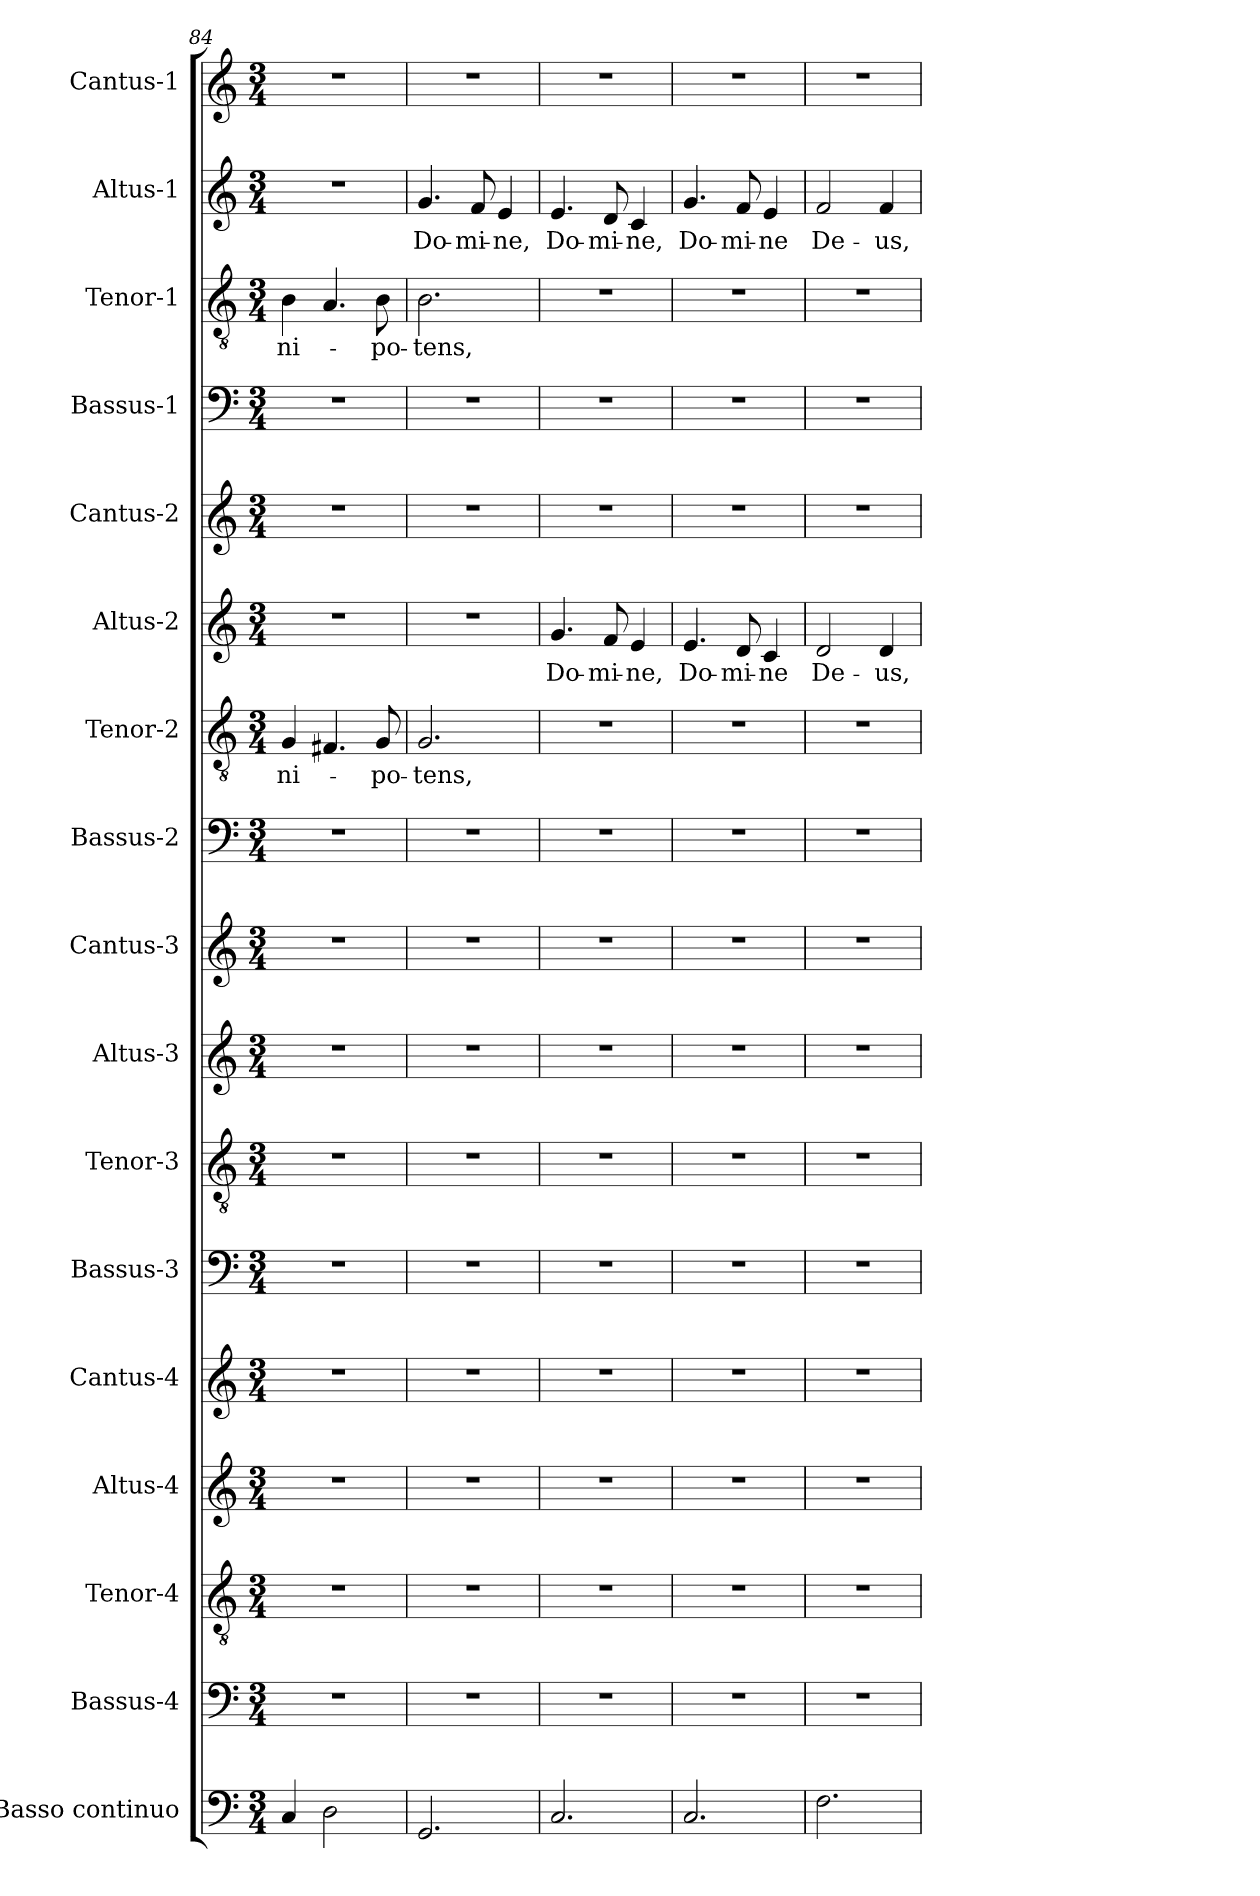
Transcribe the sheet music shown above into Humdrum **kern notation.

**kern	**kern	**kern	**kern	**kern	**kern	**kern	**kern	**kern	**kern	**kern	**text	**kern	**text	**kern	**kern	**kern	**text	**kern	**text	**kern
*part17	*part16	*part15	*part14	*part13	*part12	*part11	*part10	*part9	*part8	*part7	*part7	*part6	*part6	*part5	*part4	*part3	*part3	*part2	*part2	*part1
*staff17	*staff16	*staff15	*staff14	*staff13	*staff12	*staff11	*staff10	*staff9	*staff8	*staff7	*staff7	*staff6	*staff6	*staff5	*staff4	*staff3	*staff3	*staff2	*staff2	*staff1
*I"Basso continuo	*I"Bassus-4	*I"Tenor-4	*I"Altus-4	*I"Cantus-4	*I"Bassus-3	*I"Tenor-3	*I"Altus-3	*I"Cantus-3	*I"Bassus-2	*I"Tenor-2	*	*I"Altus-2	*	*I"Cantus-2	*I"Bassus-1	*I"Tenor-1	*	*I"Altus-1	*	*I"Cantus-1
*I'BC2	*I'B4	*I'T4	*I'A4	*I'C4	*I'B3	*I'T3	*I'A3	*I'C3	*I'B2	*I'T2	*	*I'A-2	*	*I'C2	*I'B1	*I'T1	*	*I'A1	*	*I'C1
*clefF4	*clefF4	*clefGv2	*clefG2	*clefG2	*clefF4	*clefGv2	*clefG2	*clefG2	*clefF4	*clefGv2	*	*clefG2	*	*clefG2	*clefF4	*clefGv2	*	*clefG2	*	*clefG2
*k[]	*k[]	*k[]	*k[]	*k[]	*k[]	*k[]	*k[]	*k[]	*k[]	*k[]	*	*k[]	*	*k[]	*k[]	*k[]	*	*k[]	*	*k[]
*C:	*C:	*C:	*C:	*C:	*C:	*C:	*C:	*C:	*C:	*C:	*	*C:	*	*C:	*C:	*C:	*	*C:	*	*C:
*M3/4	*M3/4	*M3/4	*M3/4	*M3/4	*M3/4	*M3/4	*M3/4	*M3/4	*M3/4	*M3/4	*	*M3/4	*	*M3/4	*M3/4	*M3/4	*	*M3/4	*	*M3/4
=84	=84	=84	=84	=84	=84	=84	=84	=84	=84	=84	=84	=84	=84	=84	=84	=84	=84	=84	=84	=84
!	!	!	!	!	!	!	!	!	!	!	!LO:LY:b	!	!	!	!	!	!LO:LY:b	!	!	!
4C/	2.r	2.r	2.r	2.r	2.r	2.r	2.r	2.r	2.r	4G/	-ni-	2.r	.	2.r	2.r	4B\	-ni-	2.r	.	2.r
2D\	.	.	.	.	.	.	.	.	.	4.F#X/	.	.	.	.	.	4.A/	.	.	.	.
!	!	!	!	!	!	!	!	!	!	!	!LO:LY:b	!	!	!	!	!	!LO:LY:b	!	!	!
.	.	.	.	.	.	.	.	.	.	8G/	-po-	.	.	.	.	8B\	-po-	.	.	.
!!LO:LB:g=z
=85	=85	=85	=85	=85	=85	=85	=85	=85	=85	=85	=85	=85	=85	=85	=85	=85	=85	=85	=85	=85
!	!	!	!	!	!	!	!	!	!	!	!LO:LY:b	!	!	!	!	!	!LO:LY:b	!	!LO:LY:b	!
2.GG/	2.r	2.r	2.r	2.r	2.r	2.r	2.r	2.r	2.r	2.G/	-tens,	2.r	.	2.r	2.r	2.B\	-tens,	4.g/	Do-	2.r
!	!	!	!	!	!	!	!	!	!	!	!	!	!	!	!	!	!	!	!LO:LY:b	!
.	.	.	.	.	.	.	.	.	.	.	.	.	.	.	.	.	.	8f/	-mi-	.
!	!	!	!	!	!	!	!	!	!	!	!	!	!	!	!	!	!	!	!LO:LY:b	!
.	.	.	.	.	.	.	.	.	.	.	.	.	.	.	.	.	.	4e/	-ne,	.
=86	=86	=86	=86	=86	=86	=86	=86	=86	=86	=86	=86	=86	=86	=86	=86	=86	=86	=86	=86	=86
!	!	!	!	!	!	!	!	!	!	!	!	!	!LO:LY:b	!	!	!	!	!	!LO:LY:b	!
2.C/	2.r	2.r	2.r	2.r	2.r	2.r	2.r	2.r	2.r	2.r	.	4.g/	Do-	2.r	2.r	2.r	.	4.e/	Do-	2.r
!	!	!	!	!	!	!	!	!	!	!	!	!	!LO:LY:b	!	!	!	!	!	!LO:LY:b	!
.	.	.	.	.	.	.	.	.	.	.	.	8f/	-mi-	.	.	.	.	8d/	-mi-	.
!	!	!	!	!	!	!	!	!	!	!	!	!	!LO:LY:b	!	!	!	!	!	!LO:LY:b	!
.	.	.	.	.	.	.	.	.	.	.	.	4e/	-ne,	.	.	.	.	4c/	-ne,	.
=87	=87	=87	=87	=87	=87	=87	=87	=87	=87	=87	=87	=87	=87	=87	=87	=87	=87	=87	=87	=87
!	!	!	!	!	!	!	!	!	!	!	!	!	!LO:LY:b	!	!	!	!	!	!LO:LY:b	!
2.C/	2.r	2.r	2.r	2.r	2.r	2.r	2.r	2.r	2.r	2.r	.	4.e/	Do-	2.r	2.r	2.r	.	4.g/	Do-	2.r
!	!	!	!	!	!	!	!	!	!	!	!	!	!LO:LY:b	!	!	!	!	!	!LO:LY:b	!
.	.	.	.	.	.	.	.	.	.	.	.	8d/	-mi-	.	.	.	.	8f/	-mi-	.
!	!	!	!	!	!	!	!	!	!	!	!	!	!LO:LY:b	!	!	!	!	!	!LO:LY:b	!
.	.	.	.	.	.	.	.	.	.	.	.	4c/	-ne	.	.	.	.	4e/	-ne	.
=88	=88	=88	=88	=88	=88	=88	=88	=88	=88	=88	=88	=88	=88	=88	=88	=88	=88	=88	=88	=88
!	!	!	!	!	!	!	!	!	!	!	!	!	!LO:LY:b	!	!	!	!	!	!LO:LY:b	!
2.F\	2.r	2.r	2.r	2.r	2.r	2.r	2.r	2.r	2.r	2.r	.	2d/	De-	2.r	2.r	2.r	.	2f/	De-	2.r
!	!	!	!	!	!	!	!	!	!	!	!	!	!LO:LY:b	!	!	!	!	!	!LO:LY:b	!
.	.	.	.	.	.	.	.	.	.	.	.	4d/	-us,	.	.	.	.	4f/	-us,	.
=	=	=	=	=	=	=	=	=	=	=	=	=	=	=	=	=	=	=	=	=
*-	*-	*-	*-	*-	*-	*-	*-	*-	*-	*-	*-	*-	*-	*-	*-	*-	*-	*-	*-	*-
